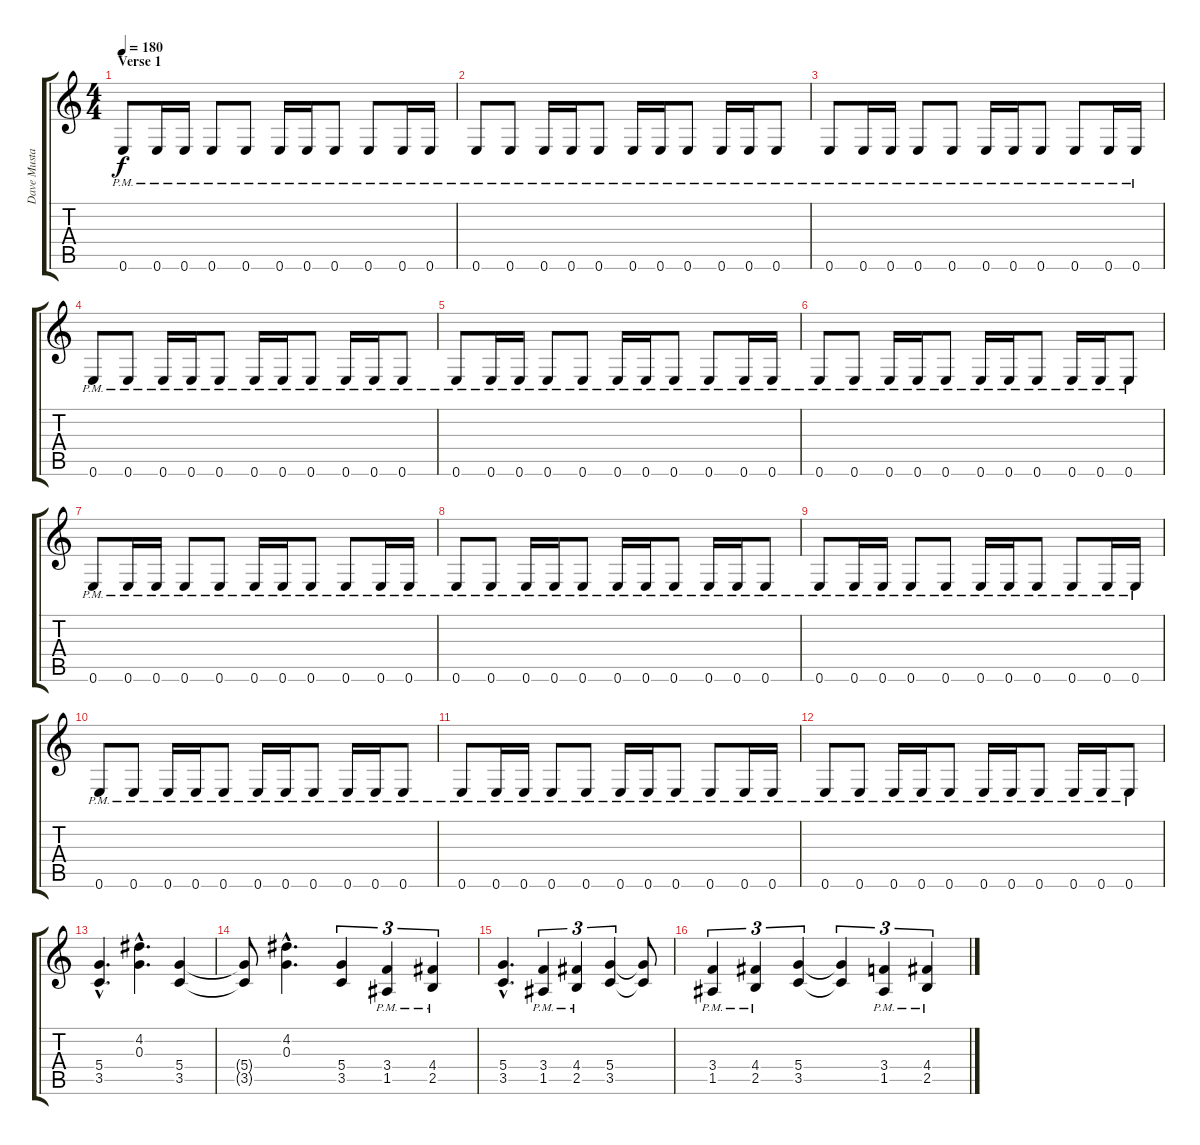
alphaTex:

\track ("Dave Mustaine" "Dave Musta") {instrument distortionguitar}
\staff {score tabs}
\tuning (E4 B3 G3 D3 A2 E2) {hide}
\ts (4 4)
\section ("" "Verse 1")
\tempo 180
\clef g2
\ks c
0.6{pm}.8{dy f instrument distortionguitar} 0.6{pm}.16 0.6{pm}.16 0.6{pm}.8 0.6{pm}.8 0.6{pm}.16 0.6{pm}.16 0.6{pm}.8 0.6{pm}.8 0.6{pm}.16 0.6{pm}.16 |
0.6{pm}.8 0.6{pm}.8 0.6{pm}.16 0.6{pm}.16 0.6{pm}.8 0.6{pm}.16 0.6{pm}.16 0.6{pm}.8 0.6{pm}.16 0.6{pm}.16 0.6{pm}.8 |
0.6{pm}.8 0.6{pm}.16 0.6{pm}.16 0.6{pm}.8 0.6{pm}.8 0.6{pm}.16 0.6{pm}.16 0.6{pm}.8 0.6{pm}.8 0.6{pm}.16 0.6{pm}.16 |
0.6{pm}.8 0.6{pm}.8 0.6{pm}.16 0.6{pm}.16 0.6{pm}.8 0.6{pm}.16 0.6{pm}.16 0.6{pm}.8 0.6{pm}.16 0.6{pm}.16 0.6{pm}.8 |
0.6{pm}.8 0.6{pm}.16 0.6{pm}.16 0.6{pm}.8 0.6{pm}.8 0.6{pm}.16 0.6{pm}.16 0.6{pm}.8 0.6{pm}.8 0.6{pm}.16 0.6{pm}.16 |
0.6{pm}.8 0.6{pm}.8 0.6{pm}.16 0.6{pm}.16 0.6{pm}.8 0.6{pm}.16 0.6{pm}.16 0.6{pm}.8 0.6{pm}.16 0.6{pm}.16 0.6{pm}.8 |
0.6{pm}.8 0.6{pm}.16 0.6{pm}.16 0.6{pm}.8 0.6{pm}.8 0.6{pm}.16 0.6{pm}.16 0.6{pm}.8 0.6{pm}.8 0.6{pm}.16 0.6{pm}.16 |
0.6{pm}.8 0.6{pm}.8 0.6{pm}.16 0.6{pm}.16 0.6{pm}.8 0.6{pm}.16 0.6{pm}.16 0.6{pm}.8 0.6{pm}.16 0.6{pm}.16 0.6{pm}.8 |
0.6{pm}.8 0.6{pm}.16 0.6{pm}.16 0.6{pm}.8 0.6{pm}.8 0.6{pm}.16 0.6{pm}.16 0.6{pm}.8 0.6{pm}.8 0.6{pm}.16 0.6{pm}.16 |
0.6{pm}.8 0.6{pm}.8 0.6{pm}.16 0.6{pm}.16 0.6{pm}.8 0.6{pm}.16 0.6{pm}.16 0.6{pm}.8 0.6{pm}.16 0.6{pm}.16 0.6{pm}.8 |
0.6{pm}.8 0.6{pm}.16 0.6{pm}.16 0.6{pm}.8 0.6{pm}.8 0.6{pm}.16 0.6{pm}.16 0.6{pm}.8 0.6{pm}.8 0.6{pm}.16 0.6{pm}.16 |
0.6{pm}.8 0.6{pm}.8 0.6{pm}.16 0.6{pm}.16 0.6{pm}.8 0.6{pm}.16 0.6{pm}.16 0.6{pm}.8 0.6{pm}.16 0.6{pm}.16 0.6{pm}.8 |
(5.4{hac} 3.5{hac}).4{d} (4.2{hac} 0.3{hac}).4{d} (5.4 3.5).4 |
(5.4{t} 3.5{t}).8 (4.2{hac} 0.3{hac}).4{d} (5.4 3.5).4{tu (3 2)} (3.4{pm} 1.5{pm}).4{tu (3 2)} (4.4{pm} 2.5{pm}).4{tu (3 2)} |
(5.4{hac} 3.5{hac}).4{d} (3.4{pm} 1.5{pm}).4{tu (3 2)} (4.4{pm} 2.5{pm}).4{tu (3 2)} (5.4 3.5).4{tu (3 2)} (5.4{t} 3.5{t}).8 |
(3.4{pm} 1.5{pm}).4{tu (3 2)} (4.4{pm} 2.5{pm}).4{tu (3 2)} (5.4 3.5).4{tu (3 2)} (5.4{t} 3.5{t}).4{tu (3 2)} (3.4{pm} 1.5{pm}).4{tu (3 2)} (4.4{pm} 2.5{pm}).4{tu (3 2)}
